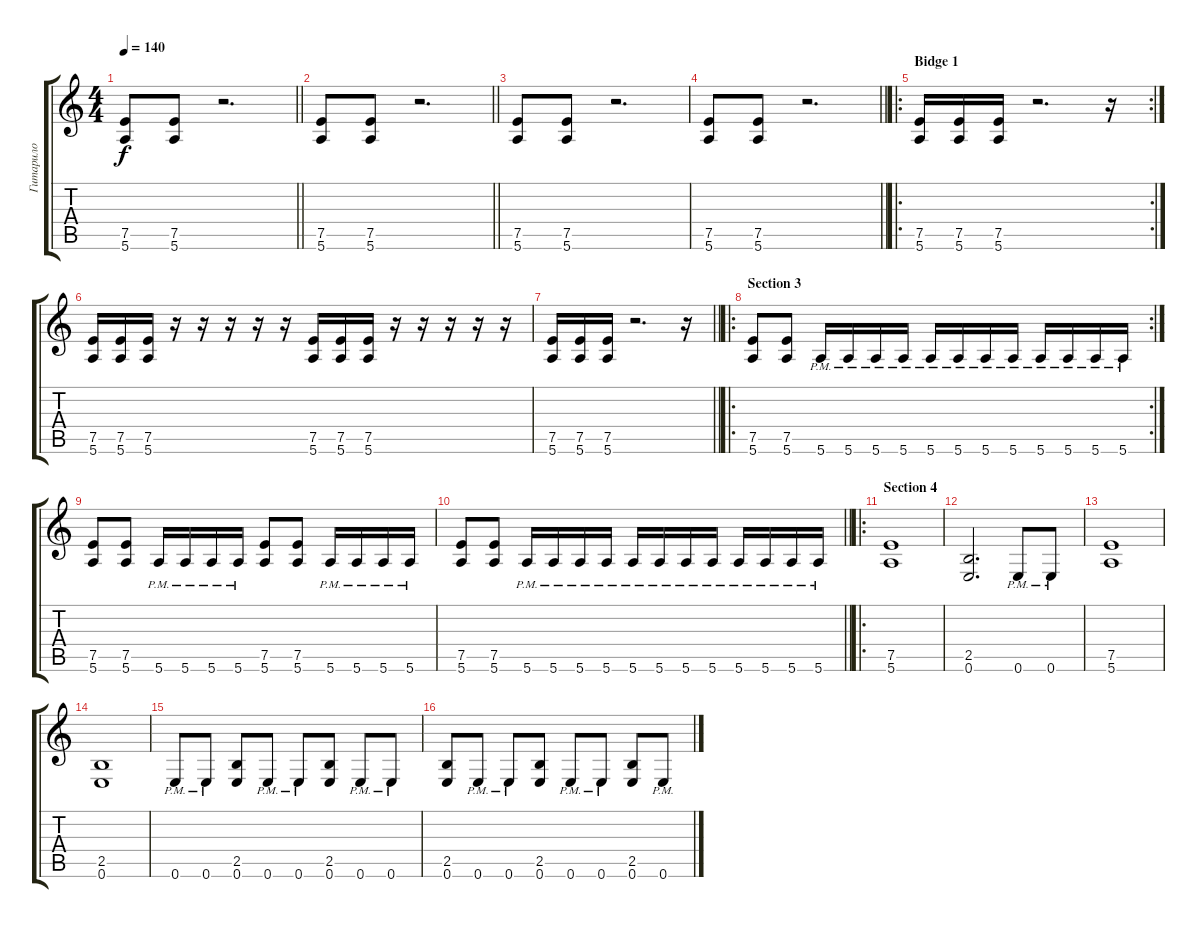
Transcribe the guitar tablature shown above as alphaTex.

\track ("Гитарило" "Гитарило") {instrument overdrivenguitar}
\staff {score tabs}
\tuning (E4 B3 G3 D3 A2 E2) {hide}
\ts (4 4)
\tempo 140
\clef g2
\barLineRight lightlight
\ks c
(7.5 5.6).8{dy f} (7.5 5.6).8 r.2{d} |
\barLineRight lightlight
(7.5 5.6).8 (7.5 5.6).8 r.2{d} |
(7.5 5.6).8 (7.5 5.6).8 r.2{d} |
\barLineRight lightlight
(7.5 5.6).8 (7.5 5.6).8 r.2{d} |
\ro
\rc 2
\section ("" "Bidge 1")
(7.5 5.6).16 (7.5 5.6).16 (7.5 5.6).16 r.2{d} r.16 |
(7.5 5.6).16 (7.5 5.6).16 (7.5 5.6).16 r.16 r.16 r.16 r.16 r.16 (7.5 5.6).16 (7.5 5.6).16 (7.5 5.6).16 r.16 r.16 r.16 r.16 r.16 |
\barLineRight lightlight
(7.5 5.6).16 (7.5 5.6).16 (7.5 5.6).16 r.2{d} r.16 |
\ro
\rc 2
\section ("" "Section 3")
(7.5 5.6).8 (7.5 5.6).8 5.6{pm}.16 5.6{pm}.16 5.6{pm}.16 5.6{pm}.16 5.6{pm}.16 5.6{pm}.16 5.6{pm}.16 5.6{pm}.16 5.6{pm}.16 5.6{pm}.16 5.6{pm}.16 5.6{pm}.16 |
(7.5 5.6).8 (7.5 5.6).8 5.6{pm}.16 5.6{pm}.16 5.6{pm}.16 5.6{pm}.16 (7.5 5.6).8 (7.5 5.6).8 5.6{pm}.16 5.6{pm}.16 5.6{pm}.16 5.6{pm}.16 |
\barLineRight lightlight
(7.5 5.6).8 (7.5 5.6).8 5.6{pm}.16 5.6{pm}.16 5.6{pm}.16 5.6{pm}.16 5.6{pm}.16 5.6{pm}.16 5.6{pm}.16 5.6{pm}.16 5.6{pm}.16 5.6{pm}.16 5.6{pm}.16 5.6{pm}.16 |
\ro
\section ("" "Section 4")
(7.5 5.6).1 |
(2.5 0.6).2{d} 0.6{pm}.8 0.6{pm}.8 |
(7.5 5.6).1 |
(2.5 0.6).1 |
0.6{pm}.8 0.6{pm}.8 (2.5 0.6).8 0.6{pm}.8 0.6{pm}.8 (2.5 0.6).8 0.6{pm}.8 0.6{pm}.8 |
(2.5 0.6).8 0.6{pm}.8 0.6{pm}.8 (2.5 0.6).8 0.6{pm}.8 0.6{pm}.8 (2.5 0.6).8 0.6{pm}.8
